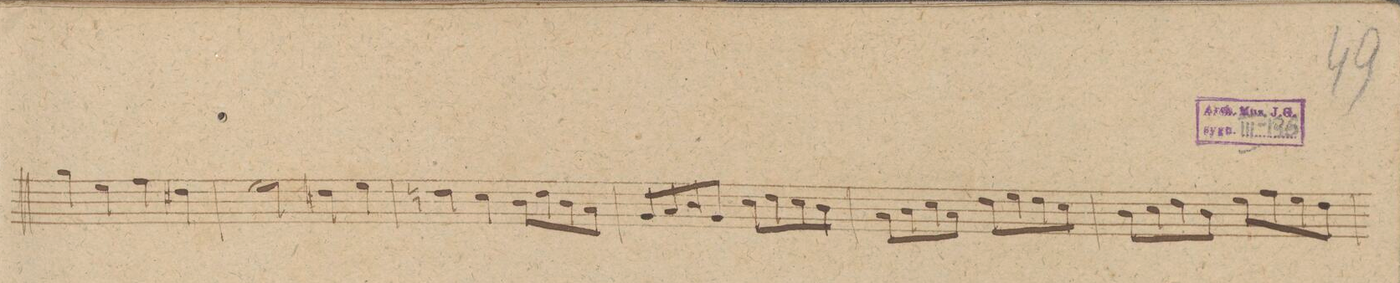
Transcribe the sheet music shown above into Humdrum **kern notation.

**kern	**dynam
*I"Alto Viola.	*
*clefC3	*
*k[]	*
*met(c|)	*
*M2/2	*
4a\	.
4f\	.
4g\	.
4e#X\	.
=213	=213
2f\	.
4e#X\	.
4f\	.
=214	=214
4en\	.
4d\	.
8c\L	.
8e\	.
8c\	.
8B\J	.
=215	=215
8A/L	.
8B/	.
8c/	.
8A/J	.
8d\L	.
8e\	.
8d\	.
8c\J	.
=216	=216
8B\L	.
8c\	.
8d\	.
8B\J	.
8e\L	.
8f\	.
8e\	.
8d\J	.
=217	=217
8c\L	.
8d\	.
8e\	.
8c\J	.
8f\L	.
8g\	.
8f\	.
8e\J	.
=218	=218
*-	*-
